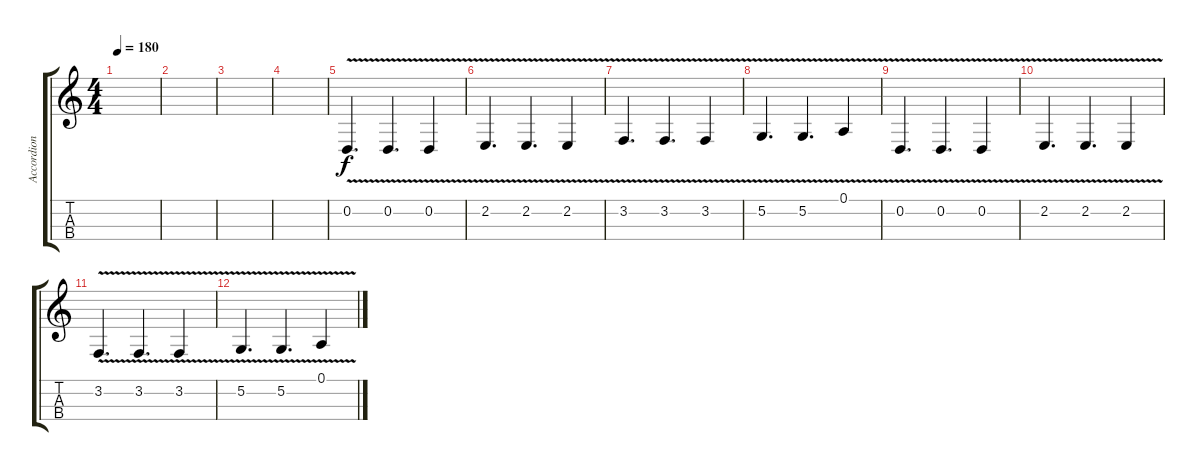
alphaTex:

\track ("Accordion" "Accordion") {instrument cello}
\staff {score tabs}
\tuning (A3 D3 G2 C2) {hide}
\ts (4 4)
\tempo 180
\clef g2
\ks c
|
|
|
|
0.2{v}.4{d} 0.2{v}.4{d} 0.2{v}.4 |
2.2{v}.4{d} 2.2{v}.4{d} 2.2{v}.4 |
3.2{v}.4{d} 3.2{v}.4{d} 3.2{v}.4 |
5.2{v}.4{d} 5.2{v}.4{d} 0.1{v}.4 |
0.2{v}.4{d} 0.2{v}.4{d} 0.2{v}.4 |
2.2{v}.4{d} 2.2{v}.4{d} 2.2{v}.4 |
3.2{v}.4{d} 3.2{v}.4{d} 3.2{v}.4 |
5.2{v}.4{d} 5.2{v}.4{d} 0.1{v}.4
